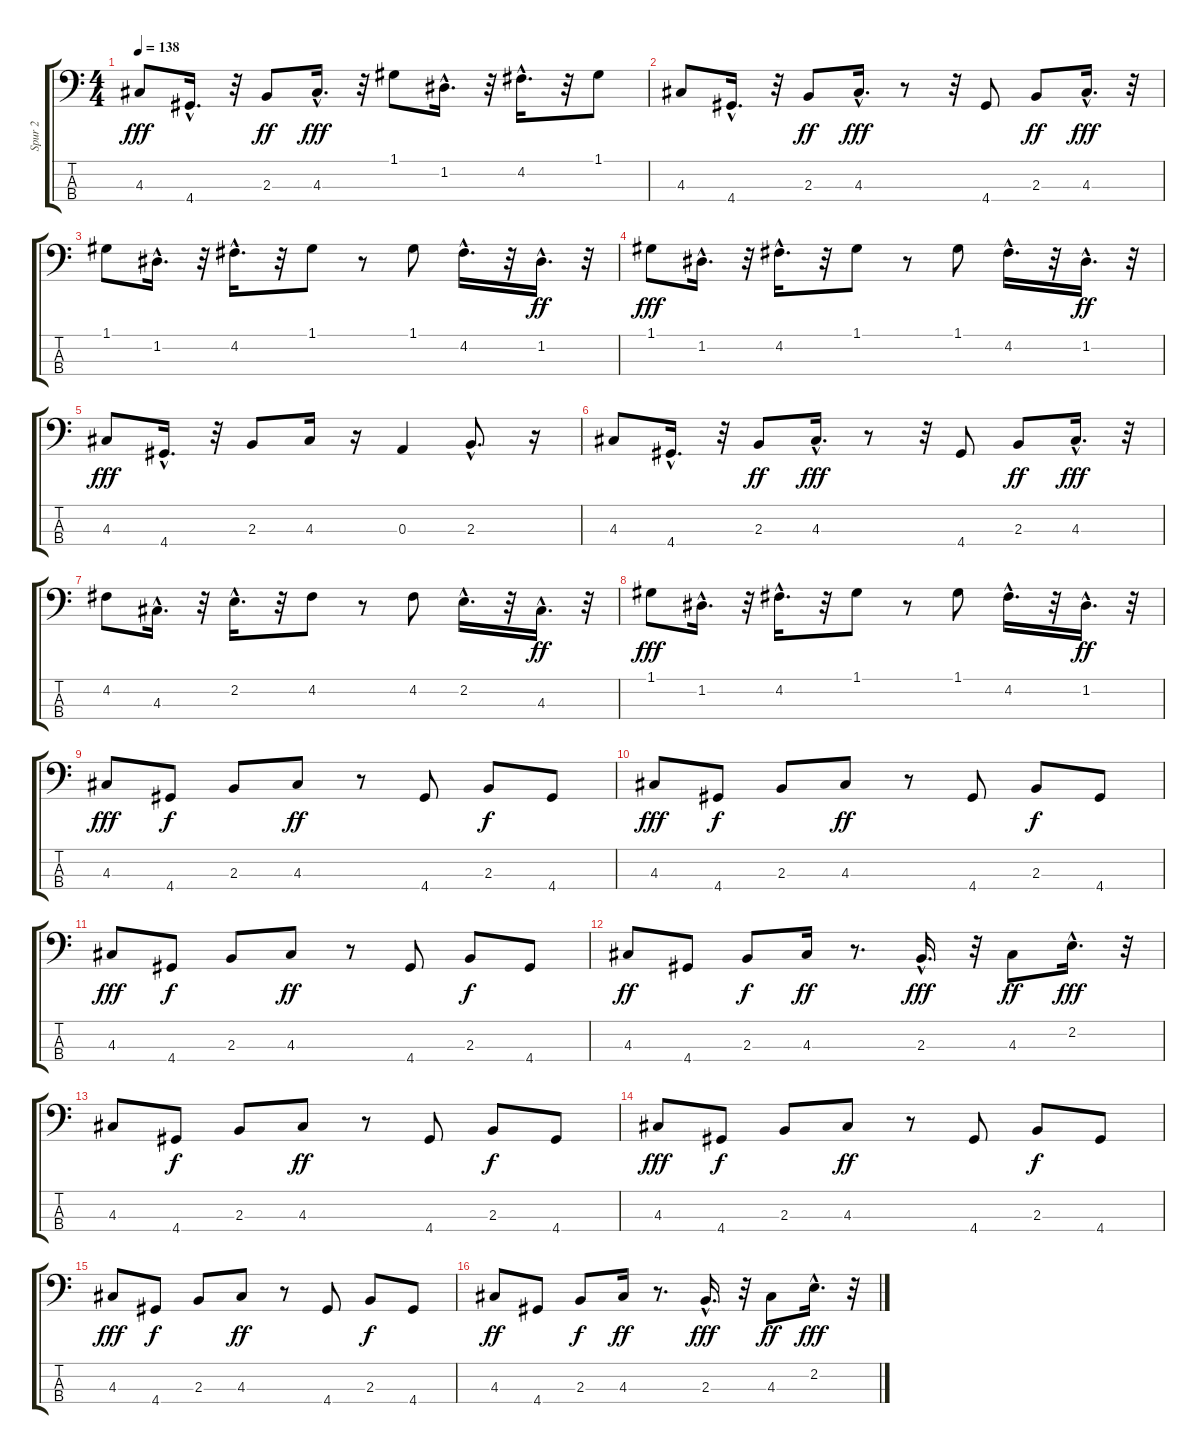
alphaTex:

\track ("Spur 2" "Spur 2") {instrument synthbass2}
\staff {score tabs}
\tuning (G2 D2 A1 E1) {hide}
\ts (4 4)
\tempo 138
\clef f4
\ks c
4.3.8{dy fff} 4.4{hac}.16{d} r.32 2.3.8{dy ff} 4.3{hac}.16{d dy fff} r.32 1.1.8 1.2{hac}.16{d} r.32 4.2{hac}.16{d} r.32 1.1.8 |
4.3.8 4.4{hac}.16{d} r.32 2.3.8{dy ff} 4.3{hac}.16{d dy fff} r.8 r.32 4.4.8 2.3.8{dy ff} 4.3{hac}.16{d dy fff} r.32 |
1.1.8 1.2{hac}.16{d} r.32 4.2{hac}.16{d} r.32 1.1.8 r.8 1.1.8 4.2{hac}.16{d} r.32 1.2{hac}.16{d dy ff} r.32 |
1.1.8{dy fff} 1.2{hac}.16{d} r.32 4.2{hac}.16{d} r.32 1.1.8 r.8 1.1.8 4.2{hac}.16{d} r.32 1.2{hac}.16{d dy ff} r.32 |
4.3.8{dy fff} 4.4{hac}.16{d} r.32 2.3.8 4.3.16 r.16 0.3.4 2.3{hac}.8{d} r.16 |
4.3.8 4.4{hac}.16{d} r.32 2.3.8{dy ff} 4.3{hac}.16{d dy fff} r.8 r.32 4.4.8 2.3.8{dy ff} 4.3{hac}.16{d dy fff} r.32 |
4.2.8 4.3{hac}.16{d} r.32 2.2{hac}.16{d} r.32 4.2.8 r.8 4.2.8 2.2{hac}.16{d} r.32 4.3{hac}.16{d dy ff} r.32 |
1.1.8{dy fff} 1.2{hac}.16{d} r.32 4.2{hac}.16{d} r.32 1.1.8 r.8 1.1.8 4.2{hac}.16{d} r.32 1.2{hac}.16{d dy ff} r.32 |
4.3.8{dy fff} 4.4.8{dy f} 2.3.8 4.3.8{dy ff} r.8 4.4.8 2.3.8{dy f} 4.4.8 |
4.3.8{dy fff} 4.4.8{dy f} 2.3.8 4.3.8{dy ff} r.8 4.4.8 2.3.8{dy f} 4.4.8 |
4.3.8{dy fff} 4.4.8{dy f} 2.3.8 4.3.8{dy ff} r.8 4.4.8 2.3.8{dy f} 4.4.8 |
4.3.8{dy ff} 4.4.8 2.3.8{dy f} 4.3.16{dy ff} r.8{d} 2.3{hac}.16{d dy fff} r.32 4.3.8{dy ff} 2.2{hac}.16{d dy fff} r.32 |
4.3.8 4.4.8{dy f} 2.3.8 4.3.8{dy ff} r.8 4.4.8 2.3.8{dy f} 4.4.8 |
4.3.8{dy fff} 4.4.8{dy f} 2.3.8 4.3.8{dy ff} r.8 4.4.8 2.3.8{dy f} 4.4.8 |
4.3.8{dy fff} 4.4.8{dy f} 2.3.8 4.3.8{dy ff} r.8 4.4.8 2.3.8{dy f} 4.4.8 |
4.3.8{dy ff} 4.4.8 2.3.8{dy f} 4.3.16{dy ff} r.8{d} 2.3{hac}.16{d dy fff} r.32 4.3.8{dy ff} 2.2{hac}.16{d dy fff} r.32
